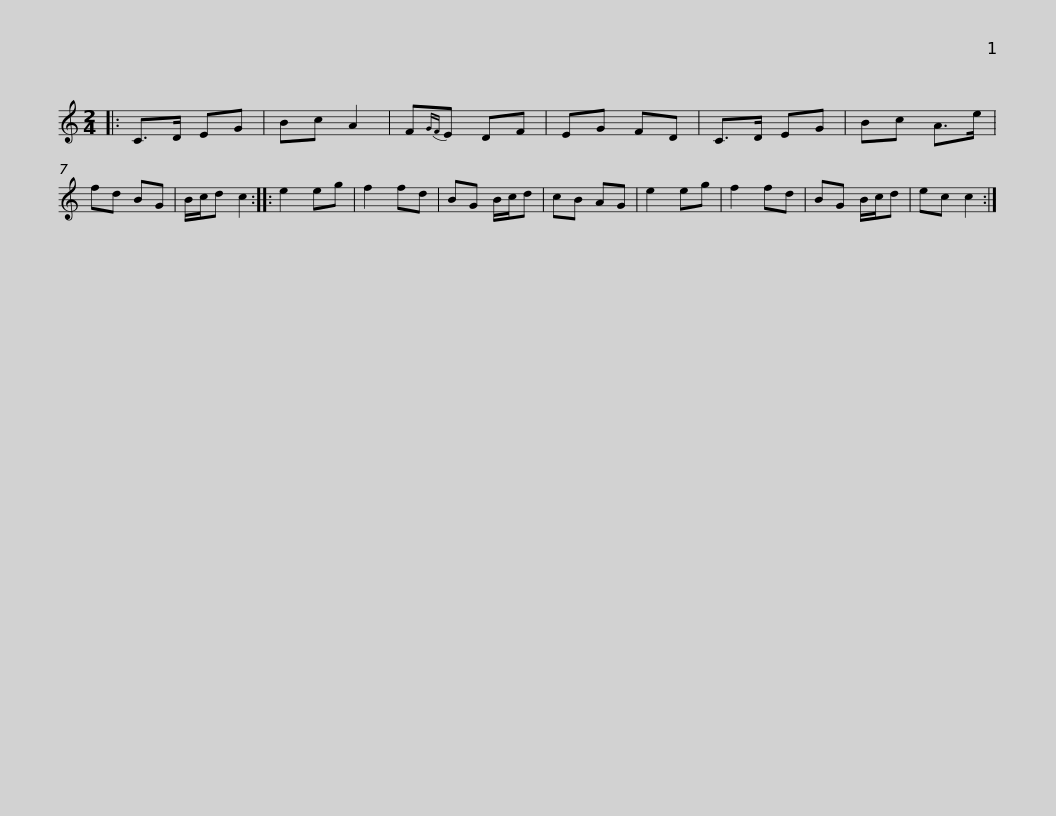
X:1
L:1/8
M:2/4
I:linebreak $
K:C
V:1 treble
V:1
|: C>D EG | Bc A2 | F{GF}E DF | EG FD | C>D EG | %5
 Bc A>e | fd BG | B/c/d c2 :: e2 eg | f2 fd |$ %10
 BG B/c/d | cB AG | e2 eg | f2 fd | BG B/c/d | %15
 ec c2 :| %16
